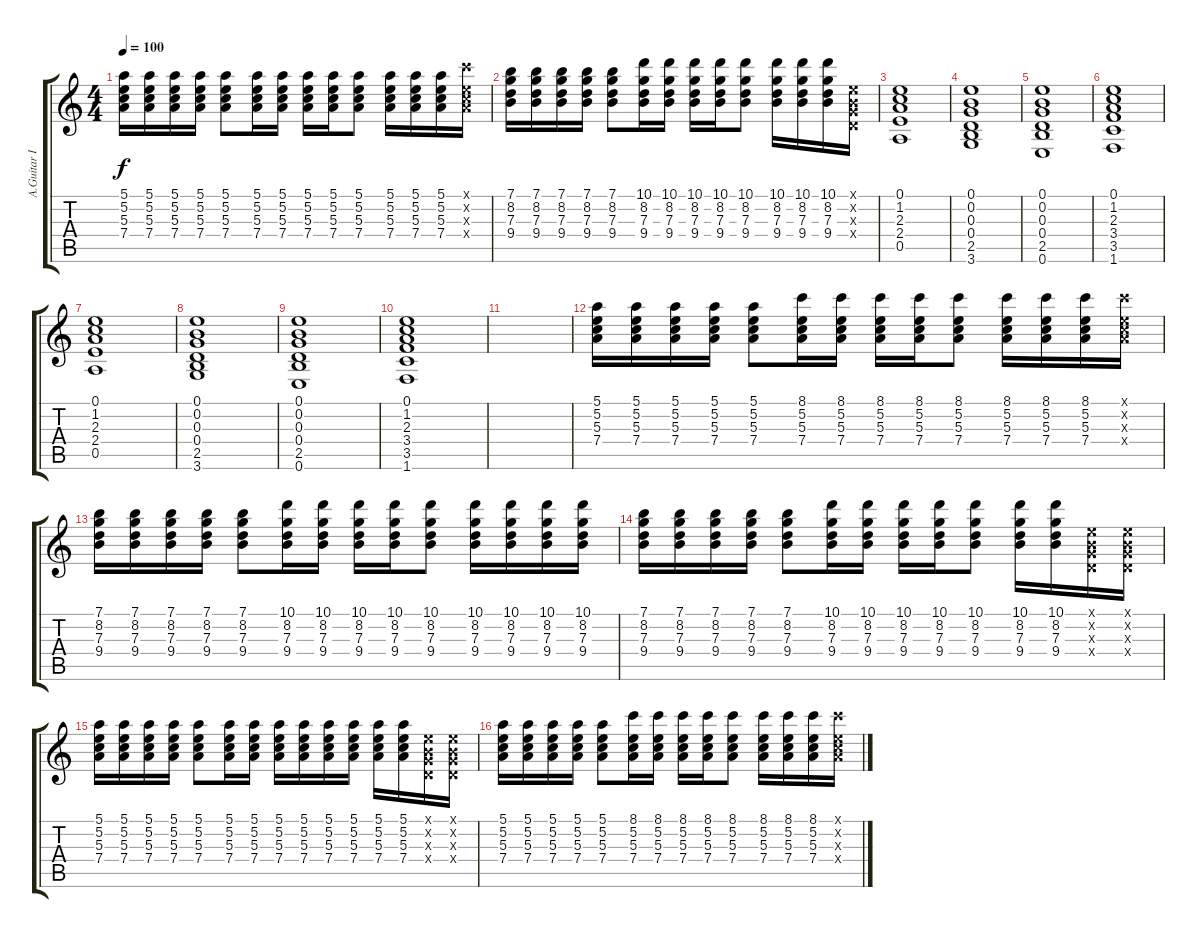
\track ("A.Guitar I" "A.Guitar I") {instrument acousticguitarsteel}
\staff {score tabs}
\tuning (E4 B3 G3 D3 A2 E2) {hide}
\ts (4 4)
\tempo 100
\clef g2
\ks c
(5.1 5.2 5.3 7.4).16{dy f} (5.1 5.2 5.3 7.4).16 (5.1 5.2 5.3 7.4).16 (5.1 5.2 5.3 7.4).16 (5.1 5.2 5.3 7.4).8 (5.1 5.2 5.3 7.4).16 (5.1 5.2 5.3 7.4).16 (5.1 5.2 5.3 7.4).16 (5.1 5.2 5.3 7.4).16 (5.1 5.2 5.3 7.4).8 (5.1 5.2 5.3 7.4).16 (5.1 5.2 5.3 7.4).16 (5.1 5.2 5.3 7.4).16 (8.1{x} 5.2{x} 5.3{x} 7.4{x}).16 |
(7.1 8.2 7.3 9.4).16 (7.1 8.2 7.3 9.4).16 (7.1 8.2 7.3 9.4).16 (7.1 8.2 7.3 9.4).16 (7.1 8.2 7.3 9.4).8 (10.1 8.2 7.3 9.4).16 (10.1 8.2 7.3 9.4).16 (10.1 8.2 7.3 9.4).16 (10.1 8.2 7.3 9.4).16 (10.1 8.2 7.3 9.4).8 (10.1 8.2 7.3 9.4).16 (10.1 8.2 7.3 9.4).16 (10.1 8.2 7.3 9.4).16 (0.1{x} 0.2{x} 0.3{x} 0.4{x}).16 |
(0.1 1.2 2.3 2.4 0.5).1 |
(0.1 0.2 0.3 0.4 2.5 3.6).1 |
(0.1 0.2 0.3 0.4 2.5 0.6).1 |
(0.1 1.2 2.3 3.4 3.5 1.6).1 |
(0.1 1.2 2.3 2.4 0.5).1 |
(0.1 0.2 0.3 0.4 2.5 3.6).1 |
(0.1 0.2 0.3 0.4 2.5 0.6).1 |
(0.1 1.2 2.3 3.4 3.5 1.6).1 |
|
(5.1 5.2 5.3 7.4).16 (5.1 5.2 5.3 7.4).16 (5.1 5.2 5.3 7.4).16 (5.1 5.2 5.3 7.4).16 (5.1 5.2 5.3 7.4).8 (8.1 5.2 5.3 7.4).16 (8.1 5.2 5.3 7.4).16 (8.1 5.2 5.3 7.4).16 (8.1 5.2 5.3 7.4).16 (8.1 5.2 5.3 7.4).8 (8.1 5.2 5.3 7.4).16 (8.1 5.2 5.3 7.4).16 (8.1 5.2 5.3 7.4).16 (8.1{x} 5.2{x} 5.3{x} 7.4{x}).16 |
(7.1 8.2 7.3 9.4).16 (7.1 8.2 7.3 9.4).16 (7.1 8.2 7.3 9.4).16 (7.1 8.2 7.3 9.4).16 (7.1 8.2 7.3 9.4).8 (10.1 8.2 7.3 9.4).16 (10.1 8.2 7.3 9.4).16 (10.1 8.2 7.3 9.4).16 (10.1 8.2 7.3 9.4).16 (10.1 8.2 7.3 9.4).8 (10.1 8.2 7.3 9.4).16 (10.1 8.2 7.3 9.4).16 (10.1 8.2 7.3 9.4).16 (10.1 8.2 7.3 9.4).16 |
(7.1 8.2 7.3 9.4).16 (7.1 8.2 7.3 9.4).16 (7.1 8.2 7.3 9.4).16 (7.1 8.2 7.3 9.4).16 (7.1 8.2 7.3 9.4).8 (10.1 8.2 7.3 9.4).16 (10.1 8.2 7.3 9.4).16 (10.1 8.2 7.3 9.4).16 (10.1 8.2 7.3 9.4).16 (10.1 8.2 7.3 9.4).8 (10.1 8.2 7.3 9.4).16 (10.1 8.2 7.3 9.4).16 (0.1{x} 0.2{x} 0.3{x} 0.4{x}).16 (0.1{x} 0.2{x} 0.3{x} 0.4{x}).16 |
(5.1 5.2 5.3 7.4).16 (5.1 5.2 5.3 7.4).16 (5.1 5.2 5.3 7.4).16 (5.1 5.2 5.3 7.4).16 (5.1 5.2 5.3 7.4).8 (5.1 5.2 5.3 7.4).16 (5.1 5.2 5.3 7.4).16 (5.1 5.2 5.3 7.4).16 (5.1 5.2 5.3 7.4).16 (5.1 5.2 5.3 7.4).16 (5.1 5.2 5.3 7.4).16 (5.1 5.2 5.3 7.4).16 (5.1 5.2 5.3 7.4).16 (0.1{x} 0.2{x} 0.3{x} 0.4{x}).16 (0.1{x} 0.2{x} 0.3{x} 0.4{x}).16 |
(5.1 5.2 5.3 7.4).16 (5.1 5.2 5.3 7.4).16 (5.1 5.2 5.3 7.4).16 (5.1 5.2 5.3 7.4).16 (5.1 5.2 5.3 7.4).8 (8.1 5.2 5.3 7.4).16 (8.1 5.2 5.3 7.4).16 (8.1 5.2 5.3 7.4).16 (8.1 5.2 5.3 7.4).16 (8.1 5.2 5.3 7.4).8 (8.1 5.2 5.3 7.4).16 (8.1 5.2 5.3 7.4).16 (8.1 5.2 5.3 7.4).16 (8.1{x} 5.2{x} 5.3{x} 7.4{x}).16
